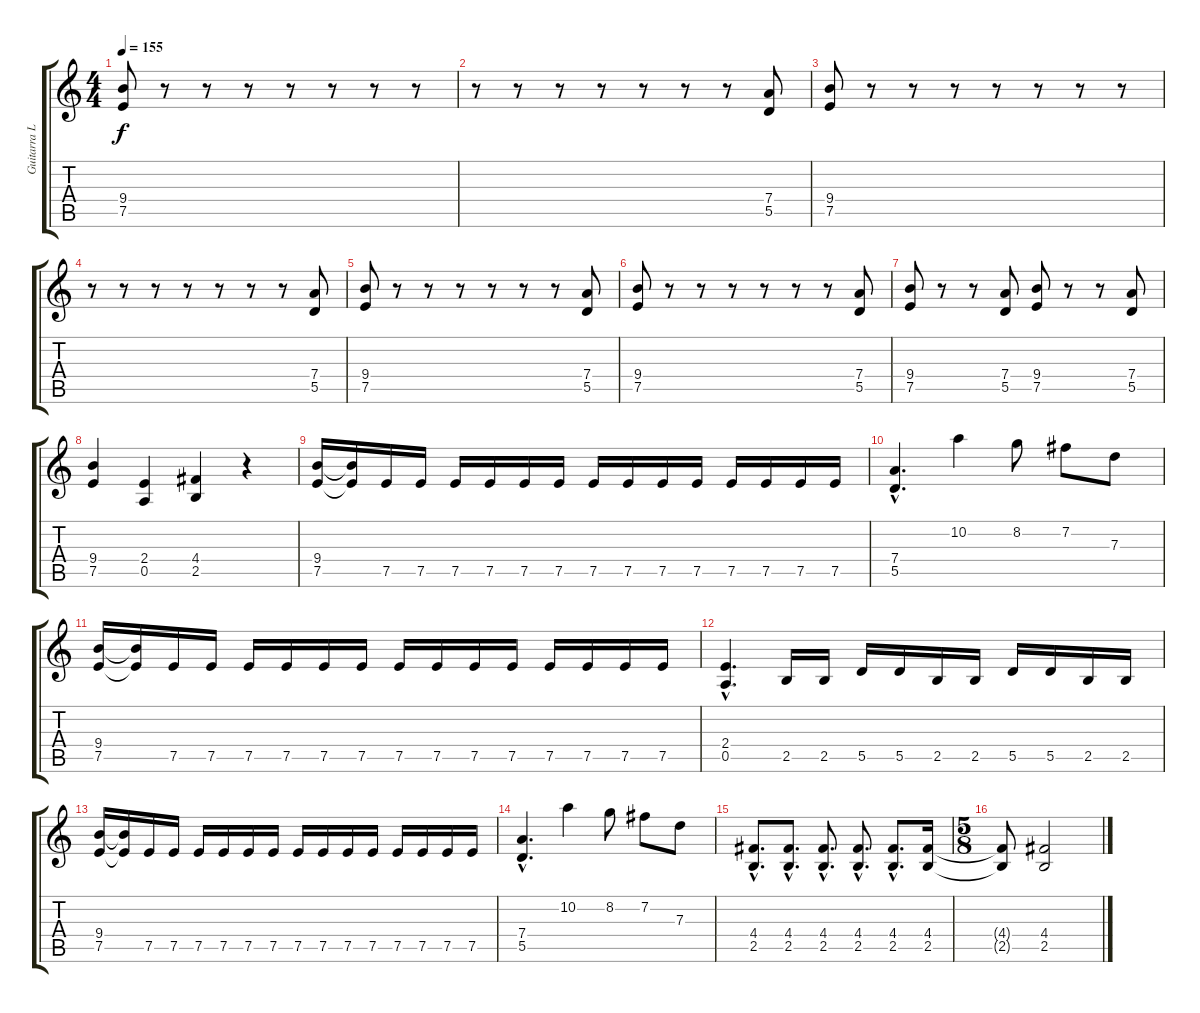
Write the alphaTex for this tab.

\track ("Guitarra Lider" "Guitarra L") {instrument distortionguitar}
\staff {score tabs}
\tuning (E4 B3 G3 D3 A2 E2) {hide}
\ts (4 4)
\tempo 155
\clef g2
\ks c
(9.4 7.5).8{dy f} r.8 r.8 r.8 r.8 r.8 r.8 r.8 |
r.8 r.8 r.8 r.8 r.8 r.8 r.8 (7.4 5.5).8 |
(9.4 7.5).8 r.8 r.8 r.8 r.8 r.8 r.8 r.8 |
r.8 r.8 r.8 r.8 r.8 r.8 r.8 (7.4 5.5).8 |
(9.4 7.5).8 r.8 r.8 r.8 r.8 r.8 r.8 (7.4 5.5).8 |
(9.4 7.5).8 r.8 r.8 r.8 r.8 r.8 r.8 (7.4 5.5).8 |
(9.4 7.5).8 r.8 r.8 (7.4 5.5).8 (9.4 7.5).8 r.8 r.8 (7.4 5.5).8 |
(9.4 7.5).4 (2.4 0.5).4 (4.4 2.5).4 r.4 |
(9.4 7.5).16 (9.4{t} 7.5{t}).16 7.5.16 7.5.16 7.5.16 7.5.16 7.5.16 7.5.16 7.5.16 7.5.16 7.5.16 7.5.16 7.5.16 7.5.16 7.5.16 7.5.16 |
(7.4{hac} 5.5{hac}).4{d} 10.2.4 8.2.8 7.2.8 7.3.8 |
(9.4 7.5).16 (9.4{t} 7.5{t}).16 7.5.16 7.5.16 7.5.16 7.5.16 7.5.16 7.5.16 7.5.16 7.5.16 7.5.16 7.5.16 7.5.16 7.5.16 7.5.16 7.5.16 |
(2.4{hac} 0.5{hac}).4{d} 2.5.16 2.5.16 5.5.16 5.5.16 2.5.16 2.5.16 5.5.16 5.5.16 2.5.16 2.5.16 |
(9.4 7.5).16 (9.4{t} 7.5{t}).16 7.5.16 7.5.16 7.5.16 7.5.16 7.5.16 7.5.16 7.5.16 7.5.16 7.5.16 7.5.16 7.5.16 7.5.16 7.5.16 7.5.16 |
(7.4{hac} 5.5{hac}).4{d} 10.2.4 8.2.8 7.2.8 7.3.8 |
(4.4{hac} 2.5{hac}).8{d} (4.4{hac} 2.5{hac}).8{d} (4.4{hac} 2.5{hac}).8{d} (4.4{hac} 2.5{hac}).8{d} (4.4{hac} 2.5{hac}).8{d} (4.4 2.5).16 |
\ts (5 8)
(4.4{t} 2.5{t}).8 (4.4 2.5).2
